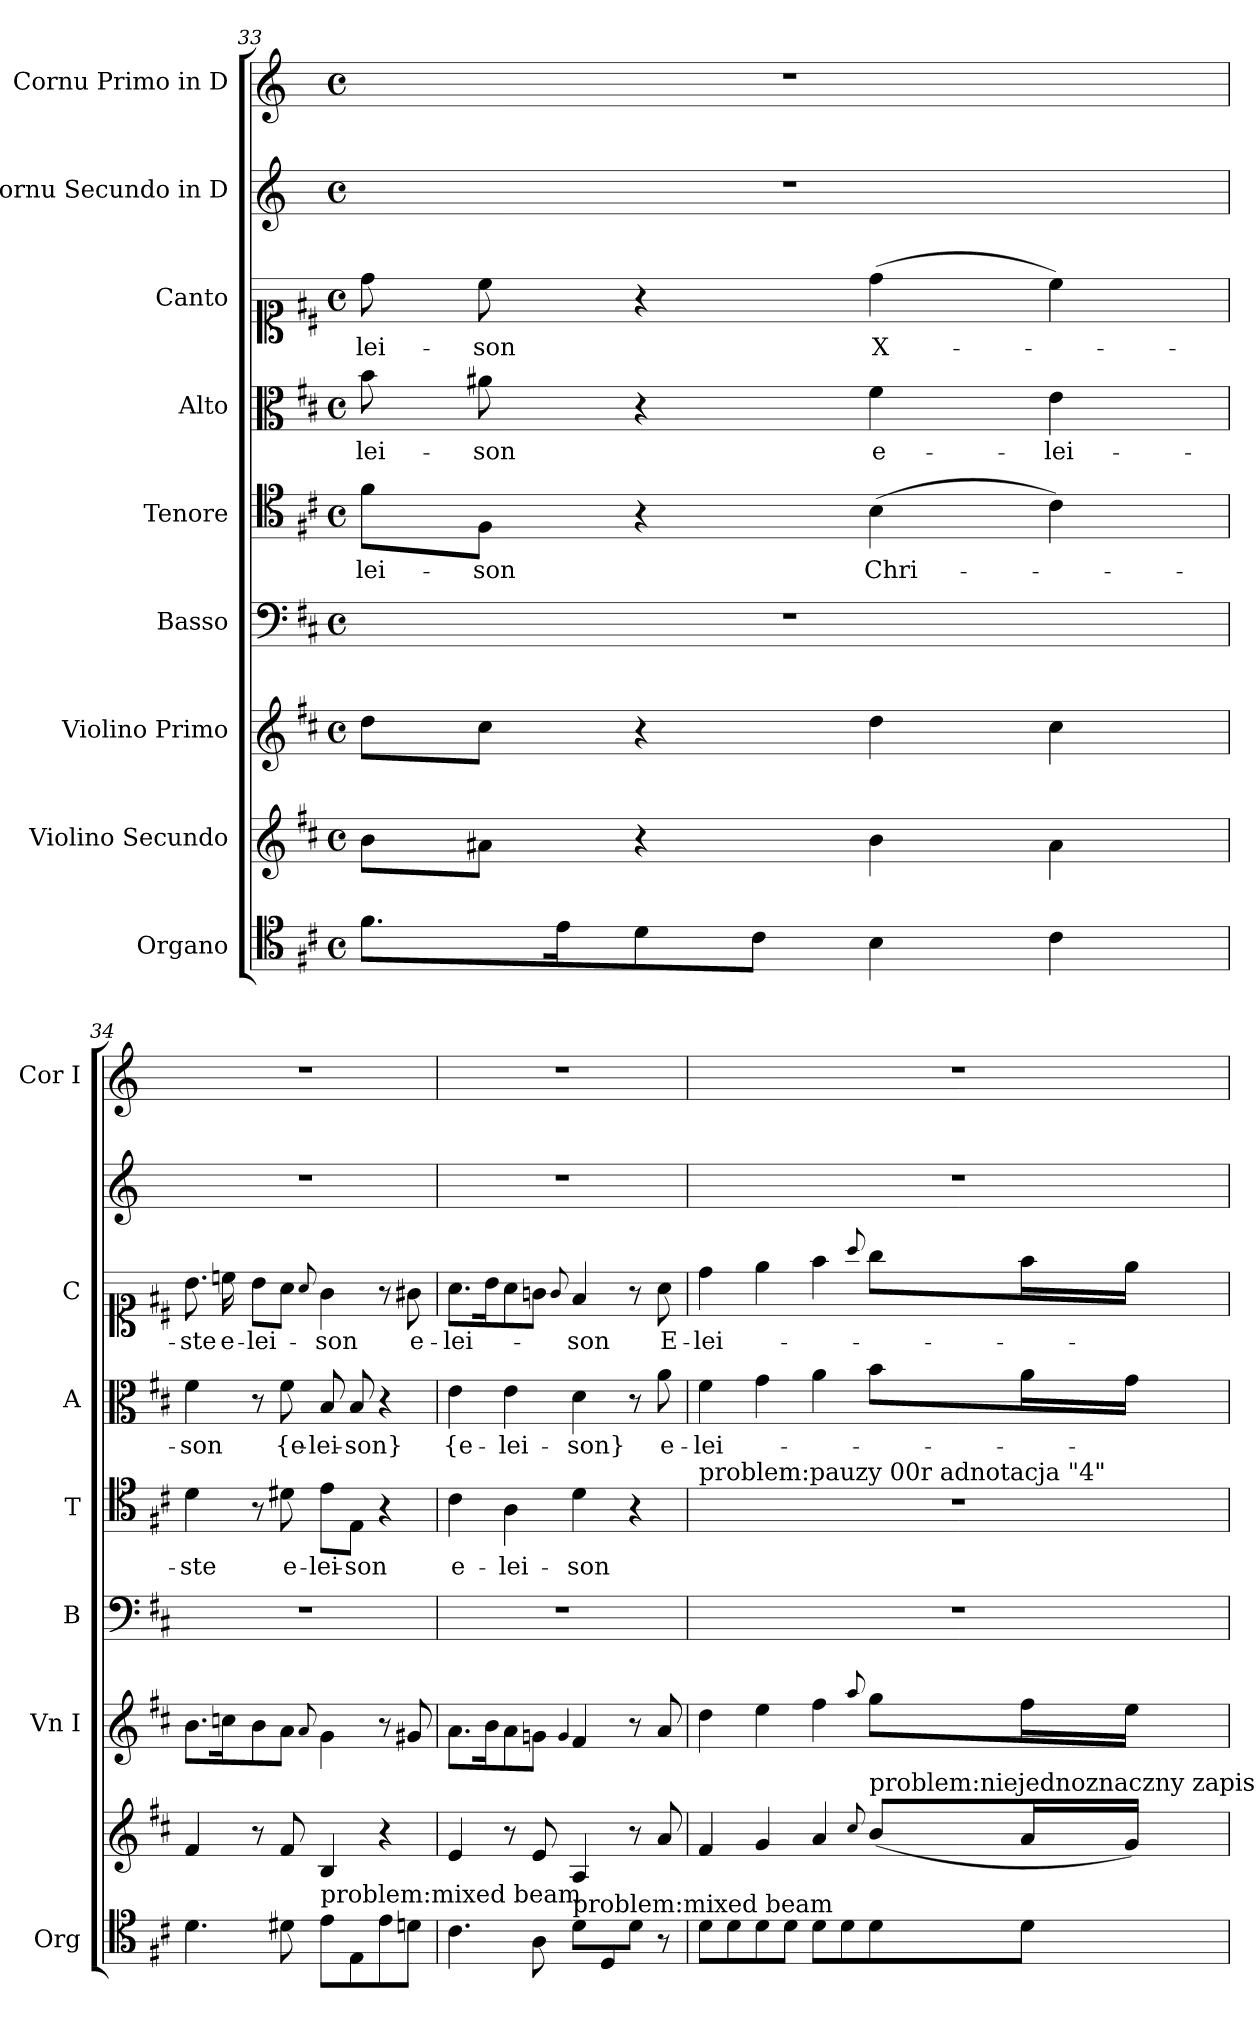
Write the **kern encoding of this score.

**kern	**kern	**kern	**kern	**kern	**text	**kern	**text	**kern	**text	**kern	**kern
*part9	*part8	*part7	*part6	*part5	*part5	*part4	*part4	*part3	*part3	*part2	*part1
*staff9	*staff8	*staff7	*staff6	*staff5	*staff5	*staff4	*staff4	*staff3	*staff3	*staff2	*staff1
*I"Organo	*I"Violino Secundo	*I"Violino Primo	*I"Basso	*I"Tenore	*	*I"Alto	*	*I"Canto	*	*I"Cornu Secundo in D	*I"Cornu Primo in D
*I'Org	*	*I'Vn I	*I'B	*I'T	*	*I'A	*	*I'C	*	*	*I'Cor I
*clefC4	*clefG2	*clefG2	*clefF4	*clefC4	*	*clefC3	*	*clefC1	*	*clefG2	*clefG2
*	*	*	*	*	*	*	*	*	*	*ITrd6c10	*ITrd6c10
*k[f#c#]	*k[f#c#]	*k[f#c#]	*k[f#c#]	*k[f#c#]	*	*k[f#c#]	*	*k[f#c#]	*	*k[f#c#]	*k[f#c#]
*M4/4	*M4/4	*M4/4	*M4/4	*M4/4	*	*M4/4	*	*M4/4	*	*M4/4	*M4/4
*met(c)	*met(c)	*met(c)	*met(c)	*met(c)	*	*met(c)	*	*met(c)	*	*met(c)	*met(c)
=33	=33	=33	=33	=33	=33	=33	=33	=33	=33	=33	=33
8.f#\L	8b\L	8dd\L	1r	8f#\L	-lei-	8b\	-lei-	8dd\	-lei-	1r	1r
.	8a#X\J	8cc#\J	.	8F#\J	-son	8a#X\	-son	8cc#\	-son	.	.
16e\K	.	.	.	.	.	.	.	.	.	.	.
8d\	4r	4r	.	4r	.	4r	.	4r	.	.	.
8c#\J	.	.	.	.	.	.	.	.	.	.	.
4B\	4b\	4dd\	.	(4B\	Chri-	4f#\	e-	(4dd\	X-	.	.
4c#\	4a#\	4cc#\	.	4c#\)	.	4e\	-lei-	4cc#\)	.	.	.
=34	=34	=34	=34	=34	=34	=34	=34	=34	=34	=34	=34
4.d\	4f#/	8.b\L	1r	4d\	-ste	4f#\	-son	8.b\	-ste	1r	1r
.	.	16ccn\K	.	.	.	.	.	16ccn\	e-	.	.
.	8r	8b\	.	8r	.	8r	.	8b\L	-lei-	.	.
8d#X\	8f#/	8a\J	.	8d#X\	e-	8f#\	{e-	8a\J	.	.	.
.	.	8qqa/	.	.	.	.	.	8qqa/	.	.	.
!LO:TX:a:t=problem&colon;mixed beam	!	!	!	!	!	!	!	!	!	!	!
8e\L	4B/	4g\	.	8e\L	-lei-	8B/	-lei-	4g\	-son	.	.
8E/	.	.	.	8E\J	-son	8B/	-son}	.	.	.	.
8e\	4r	8r	.	4r	.	4r	.	8r	.	.	.
8dn\J	.	8g#X/	.	.	.	.	.	8g#X\	e-	.	.
=35	=35	=35	=35	=35	=35	=35	=35	=35	=35	=35	=35
4.c#\	4e/	8.a\L	1r	4c#\	e-	4e\	{e-	8.a\L	-lei-	1r	1r
.	.	16b\K	.	.	.	.	.	16b\K	.	.	.
.	8r	8a\	.	4A\	-lei-	4e\	-lei-	8a\	.	.	.
8A\	8e/	8gn\J	.	.	.	.	.	8gn\J	.	.	.
.	.	4qqg/	.	.	.	.	.	8qqg/	.	.	.
!LO:TX:a:t=problem&colon;mixed beam	!	!	!	!	!	!	!	!	!	!	!
8d\L	4A/	4f#/	.	4d\	-son	4d\	-son}	4f#/	-son	.	.
8D/	.	.	.	.	.	.	.	.	.	.	.
8d\J	8r	8r	.	4r	.	8r	.	8r	.	.	.
8r	8a/	8a/	.	.	.	8a\	e-	8a\	E-	.	.
=36	=36	=36	=36	=36	=36	=36	=36	=36	=36	=36	=36
!	!	!	!	!LO:TX:a:t=problem&colon;pauzy 00r adnotacja "4"	!	!	!	!	!	!	!
8d\L	4f#/	4dd\	1r	1r	.	4f#\	-lei-	4dd\	-lei-	1r	1r
8d\	.	.	.	.	.	.	.	.	.	.	.
8d\	4g/	4ee\	.	.	.	4g\	.	4ee\	.	.	.
8d\J	.	.	.	.	.	.	.	.	.	.	.
8d\L	4a/	4ff#\	.	.	.	4a\	.	4ff#\	.	.	.
8d\	.	.	.	.	.	.	.	.	.	.	.
.	8qqcc#/	8qqaa/	.	.	.	.	.	8qqaa/	.	.	.
!	!LO:TX:a:t=problem&colon;niejednoznaczny zapis łuku	!	!	!	!	!	!	!	!	!	!
8d\	(8b/L	8gg\L	.	.	.	8b\L	.	8gg\L	.	.	.
8d\J	16a/L	16ff#\L	.	.	.	16a\L	.	16ff#\L	.	.	.
.	16g/JJ)	16ee\JJ	.	.	.	16g\JJ	.	16ee\JJ	.	.	.
=	=	=	=	=	=	=	=	=	=	=	=
*-	*-	*-	*-	*-	*-	*-	*-	*-	*-	*-	*-
